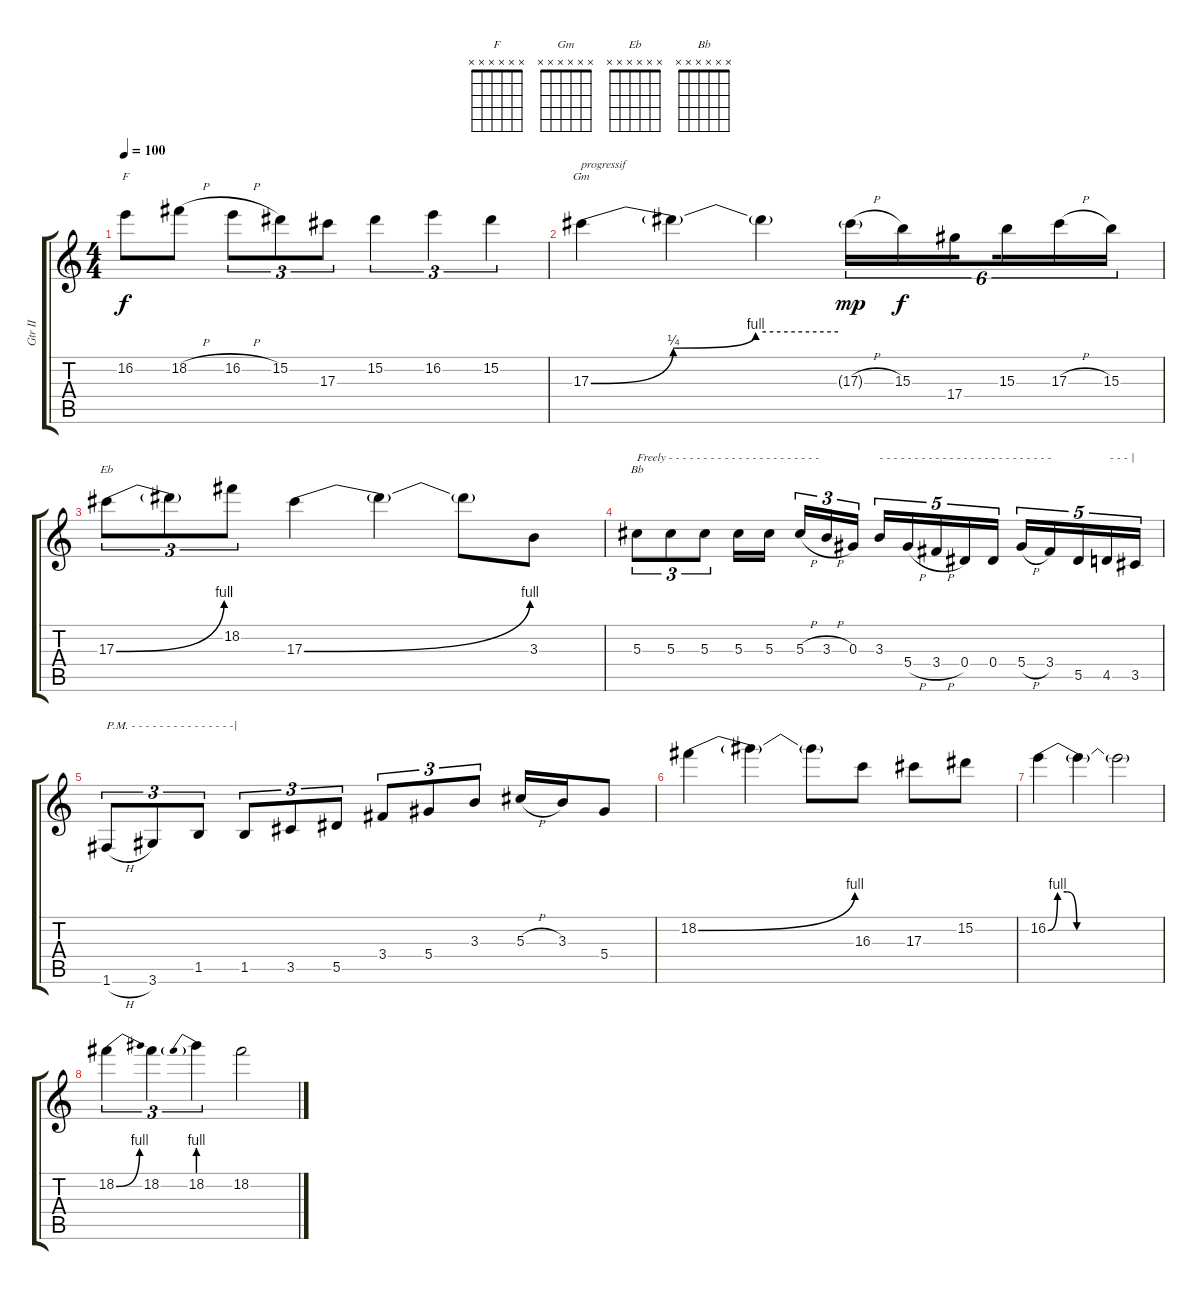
\track ("Gtr II" "Gtr II") {instrument overdrivenguitar}
\staff {score tabs}
\tuning (F4 C4 Ab3 Eb3 Bb2 F2) {hide}
\chord ("F" x x x x x x)
\chord ("Gm" x x x x x x)
\chord ("Eb" x x x x x x)
\chord ("Bb" x x x x x x)
\ts (4 4)
\tempo 100
\clef g2
\ks c
16.2.8{ch "F" dy f} 18.2{h}.8 16.2{h}.8{tu (3 2)} 15.2.8{tu (3 2)} 17.3.8{tu (3 2)} 15.2.4{tu (3 2)} 16.2.4{tu (3 2)} 15.2.4{tu (3 2)} |
17.3{be (custom 0 0 20 1 40 4 60 4)}.4{ch "Gm" txt "progressif "} 17.3{t}.4 17.3{t}.4 17.3{h g}.16{tu (6 4) dy mp} 15.3.16{tu (6 4) dy f} 17.4.16{tu (6 4) beam splitsecondary} 15.3.16{tu (6 4)} 17.3{h}.16{tu (6 4)} 15.3.16{tu (6 4)} |
17.3{be (bend 0 0 60 4)}.8{tu (3 2) ch "Eb"} 17.3{t}.8{tu (3 2)} 18.2.8{tu (3 2)} 17.3{be (bend 0 0 60 4)}.4 17.3{t}.4 17.3{t}.8 3.3.8 |
5.3.8{tu (3 2) ch "Bb" txt "Freely - - - - - - - - - - - - - - - - - - - - - -"} 5.3.8{tu (3 2)} 5.3.8{tu (3 2)} 5.3.16 5.3.16{beam splitsecondary} 5.3{h}.16{tu (3 2)} 3.3{h}.16{tu (3 2)} 0.3.16{tu (3 2)} 3.3.16{tu (5 4) txt "- - - - - - - - - - - - - - - - - - - - - - - - - "} 5.4{h}.16{tu (5 4)} 3.4{h}.16{tu (5 4)} 0.4.16{tu (5 4)} 0.4.16{tu (5 4)} 5.4{h}.16{tu (5 4)} 3.4.16{tu (5 4)} 5.5.16{tu (5 4)} 4.5.16{tu (5 4) txt " - - - |"} 3.5.16{tu (5 4)} |
1.6{h}.8{tu (3 2) txt "P.M. - - - - - - - - - - - - - - -|"} 3.6.8{tu (3 2)} 1.5.8{tu (3 2)} 1.5.8{tu (3 2)} 3.5.8{tu (3 2)} 5.5.8{tu (3 2)} 3.4.8{tu (3 2)} 5.4.8{tu (3 2)} 3.3.8{tu (3 2)} 5.3{h}.16 3.3.16 5.4.8 |
18.2{be (bend 0 0 60 4)}.4{volume 9} 18.2{t}.4 18.2{t}.8 16.3.8 17.3.8 15.2.8 |
16.2{be (custom 0 0 5 4 10 4 15 0 60 0)}.4 16.2{t}.4 16.2{t}.2 |
18.2{be (bend 0 0 60 4)}.4{tu (3 2) volume 6} 18.2.4{tu (3 2)} 18.2{be (prebend 0 4 60 4)}.4{tu (3 2)} 18.2.2
